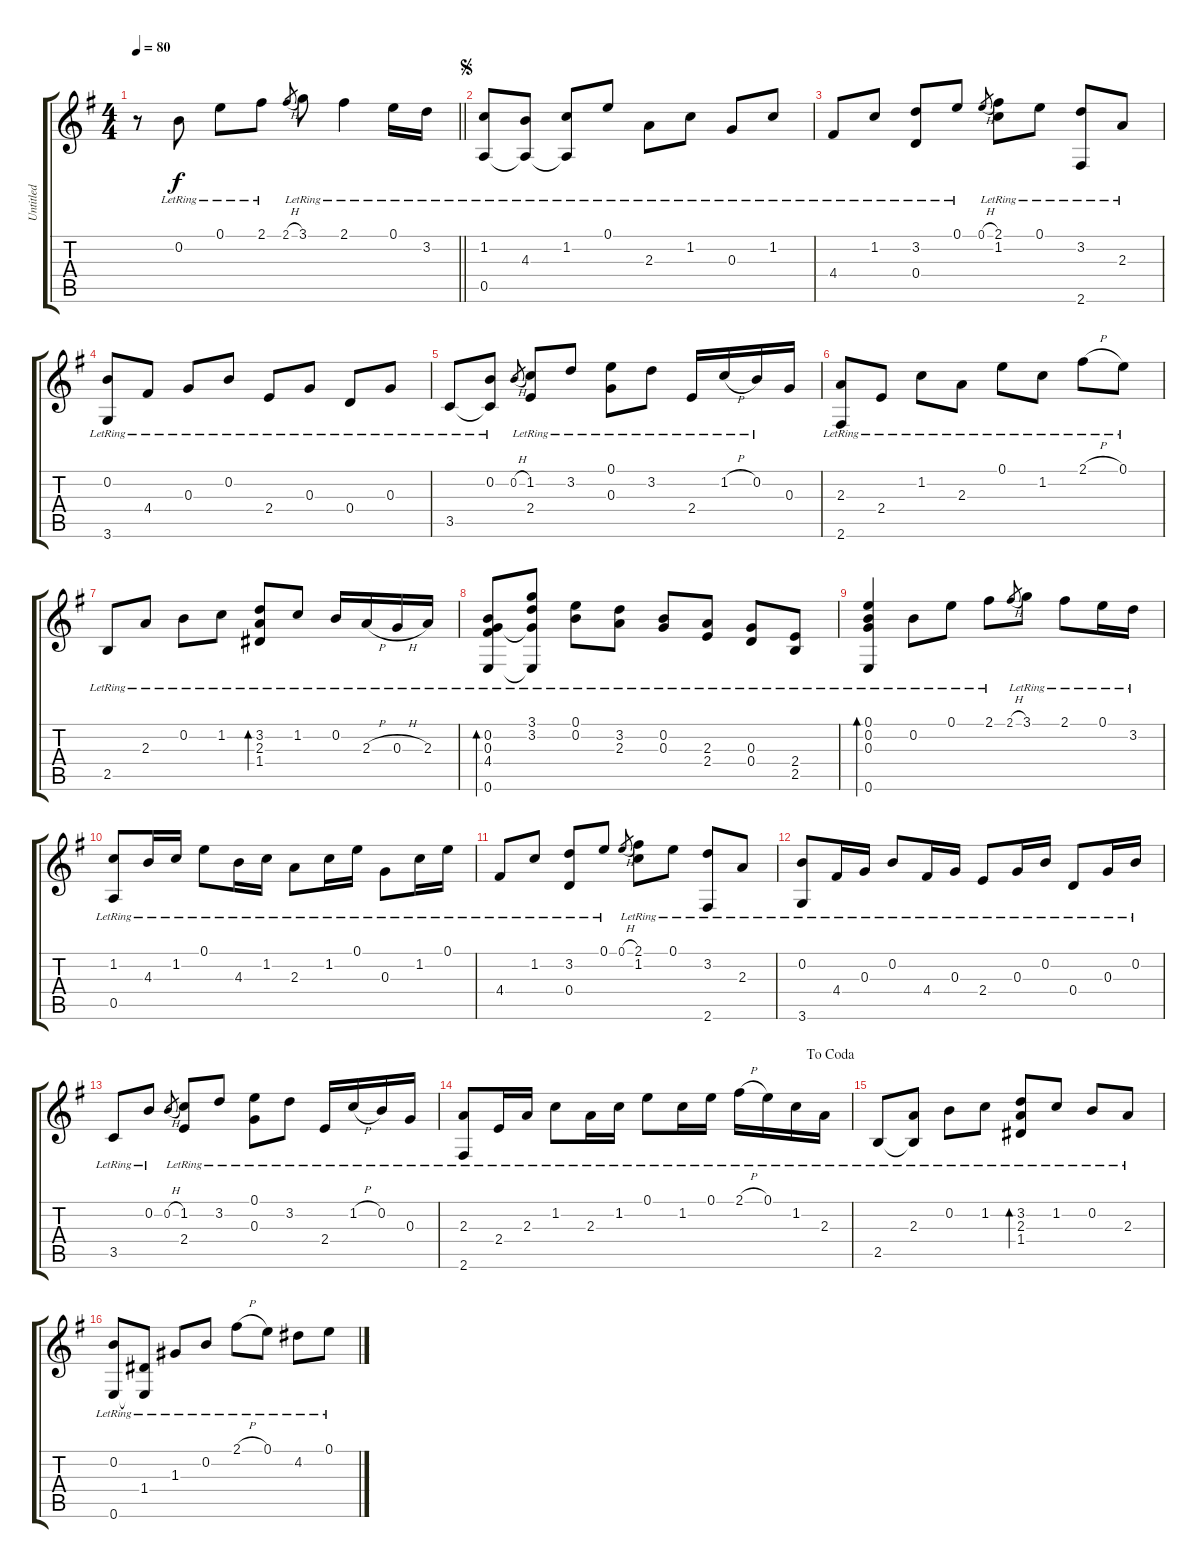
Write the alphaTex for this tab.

\track ("Untitled" "Untitled") {instrument acousticguitarnylon}
\staff {score tabs}
\tuning (E4 B3 G3 D3 A2 E2) {hide}
\ts (4 4)
\tempo 80
\clef g2
\barLineRight lightlight
\ks g
r.8{dy f instrument acousticguitarnylon} 0.2{lr}.8 0.1{lr}.8 2.1{lr}.8 2.1{h}.8{gr} 3.1{lr}.8 2.1{lr}.4 0.1{lr}.16 3.2{lr}.16 |
\jump segno
(1.2{lr} 0.5{lr}).8 (4.3{lr} 0.5{t}).8 (1.2{lr} 0.5{t}).8 0.1{lr}.8 2.3{lr}.8 1.2{lr}.8 0.3{lr}.8 1.2{lr}.8 |
4.4{lr}.8 1.2{lr}.8 (3.2{lr} 0.4{lr}).8 0.1{lr}.8 0.1{h}.8{gr} (2.1{lr} 1.2{lr}).8 0.1{lr}.8 (3.2{lr} 2.6{lr}).8 2.3{lr}.8 |
(0.2{lr} 3.6{lr}).8 4.4{lr}.8 0.3{lr}.8 0.2{lr}.8 2.4{lr}.8 0.3{lr}.8 0.4{lr}.8 0.3{lr}.8 |
3.5{lr}.8 (0.2{lr} 3.5{t}).8 0.2{h}.8{gr} (1.2{lr} 2.4{lr}).8 3.2{lr}.8 (0.1{lr} 0.3{lr}).8 3.2{lr}.8 2.4{lr}.16 1.2{h lr}.16 0.2{lr}.16 0.3.16 |
(2.3{lr} 2.6{lr}).8 2.4{lr}.8 1.2{lr}.8 2.3{lr}.8 0.1{lr}.8 1.2{lr}.8 2.1{h lr}.8 0.1{lr}.8 |
2.5{lr}.8 2.3{lr}.8 0.2{lr}.8 1.2{lr}.8 (3.2{lr} 2.3{lr} 1.4{lr}).8{bd 30} 1.2{lr}.8 0.2{lr}.16 2.3{h lr}.16 0.3{h lr}.16 2.3{lr}.16 |
(0.2{lr} 0.3{lr} 4.4{lr} 0.6{lr}).8{bd 30} (3.1{lr} 3.2{lr} 0.3{t} 0.6{t}).8 (0.1{lr} 0.2{lr}).8 (3.2{lr} 2.3{lr}).8 (0.2{lr} 0.3{lr}).8 (2.3{lr} 2.4{lr}).8 (0.3{lr} 0.4{lr}).8 (2.4{lr} 2.5{lr}).8 |
(0.1{lr} 0.2{lr} 0.3{lr} 0.6{lr}).4{bd 30} 0.2{lr}.8 0.1{lr}.8 2.1{lr}.8 2.1{h}.8{gr} 3.1{lr}.8 2.1{lr}.8 0.1{lr}.16 3.2{lr}.16 |
(1.2{lr} 0.5{lr}).8 4.3{lr}.16 1.2{lr}.16 0.1{lr}.8 4.3{lr}.16 1.2{lr}.16 2.3{lr}.8 1.2{lr}.16 0.1{lr}.16 0.3{lr}.8 1.2{lr}.16 0.1{lr}.16 |
4.4{lr}.8 1.2{lr}.8 (3.2{lr} 0.4{lr}).8 0.1{lr}.8 0.1{h}.8{gr} (2.1{lr} 1.2{lr}).8 0.1{lr}.8 (3.2{lr} 2.6{lr}).8 2.3{lr}.8 |
(0.2{lr} 3.6{lr}).8 4.4{lr}.16 0.3{lr}.16 0.2{lr}.8 4.4{lr}.16 0.3{lr}.16 2.4{lr}.8 0.3{lr}.16 0.2{lr}.16 0.4{lr}.8 0.3{lr}.16 0.2{lr}.16 |
3.5{lr}.8 0.2{lr}.8 0.2{h}.8{gr} (1.2{lr} 2.4{lr}).8 3.2{lr}.8 (0.1{lr} 0.3{lr}).8 3.2{lr}.8 2.4{lr}.16 1.2{h lr}.16 0.2{lr}.16 0.3{lr}.16 |
\jump dacoda
(2.3{lr} 2.6{lr}).8 2.4{lr}.16 2.3{lr}.16 1.2{lr}.8 2.3{lr}.16 1.2{lr}.16 0.1{lr}.8 1.2{lr}.16 0.1{lr}.16 2.1{h lr}.16 0.1{lr}.16 1.2{lr}.16 2.3{lr}.16 |
2.5{lr}.8 (2.3{lr} 2.5{t}).8 0.2{lr}.8 1.2{lr}.8 (3.2{lr} 2.3{lr} 1.4{lr}).8{bd 30} 1.2{lr}.8 0.2{lr}.8 2.3{lr}.8 |
(0.2{lr} 0.6{lr}).8 (1.4{lr} 0.6{t}).8 1.3{lr}.8 0.2{lr}.8 2.1{h lr}.8 0.1{lr}.8 4.2{lr}.8 0.1{lr}.8
